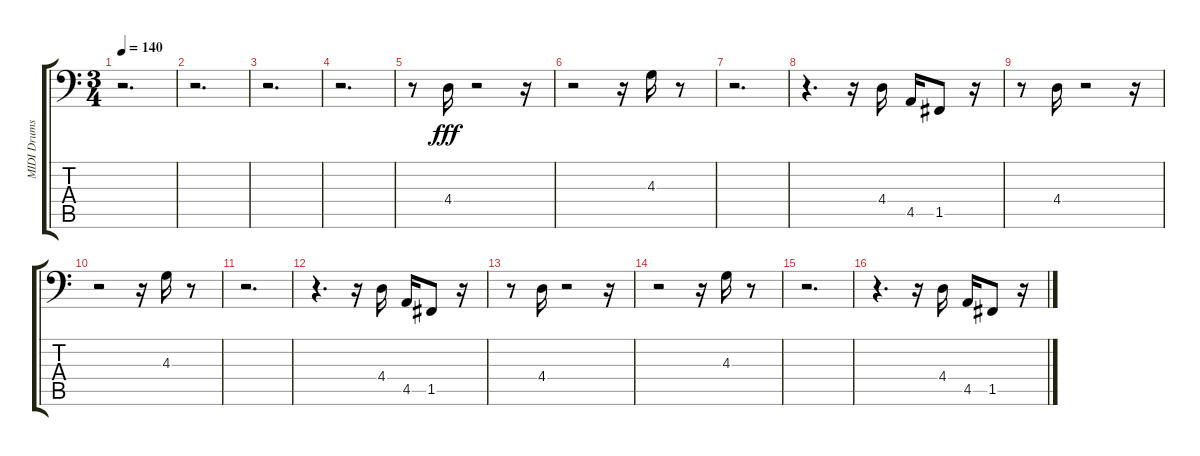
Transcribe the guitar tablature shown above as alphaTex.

\track ("MIDI Drums #1" "MIDI Drums") {instrument melodictom}
\staff {score tabs}
\tuning (C4 G3 Eb3 Bb2 F2 Bb1) {hide}
\ts (3 4)
\tempo 140
\clef f4
\ks c
r.2{d dy fff} |
r.2{d} |
r.2{d} |
r.2{d} |
r.8 4.4.16 r.2 r.16 |
r.2 r.16 4.3.16 r.8 |
r.2{d} |
r.4{d} r.16 4.4.16 4.5.16 1.5.8 r.16 |
r.8 4.4.16 r.2 r.16 |
r.2 r.16 4.3.16 r.8 |
r.2{d} |
r.4{d} r.16 4.4.16 4.5.16 1.5.8 r.16 |
r.8 4.4.16 r.2 r.16 |
r.2 r.16 4.3.16 r.8 |
r.2{d} |
r.4{d} r.16 4.4.16 4.5.16 1.5.8 r.16
